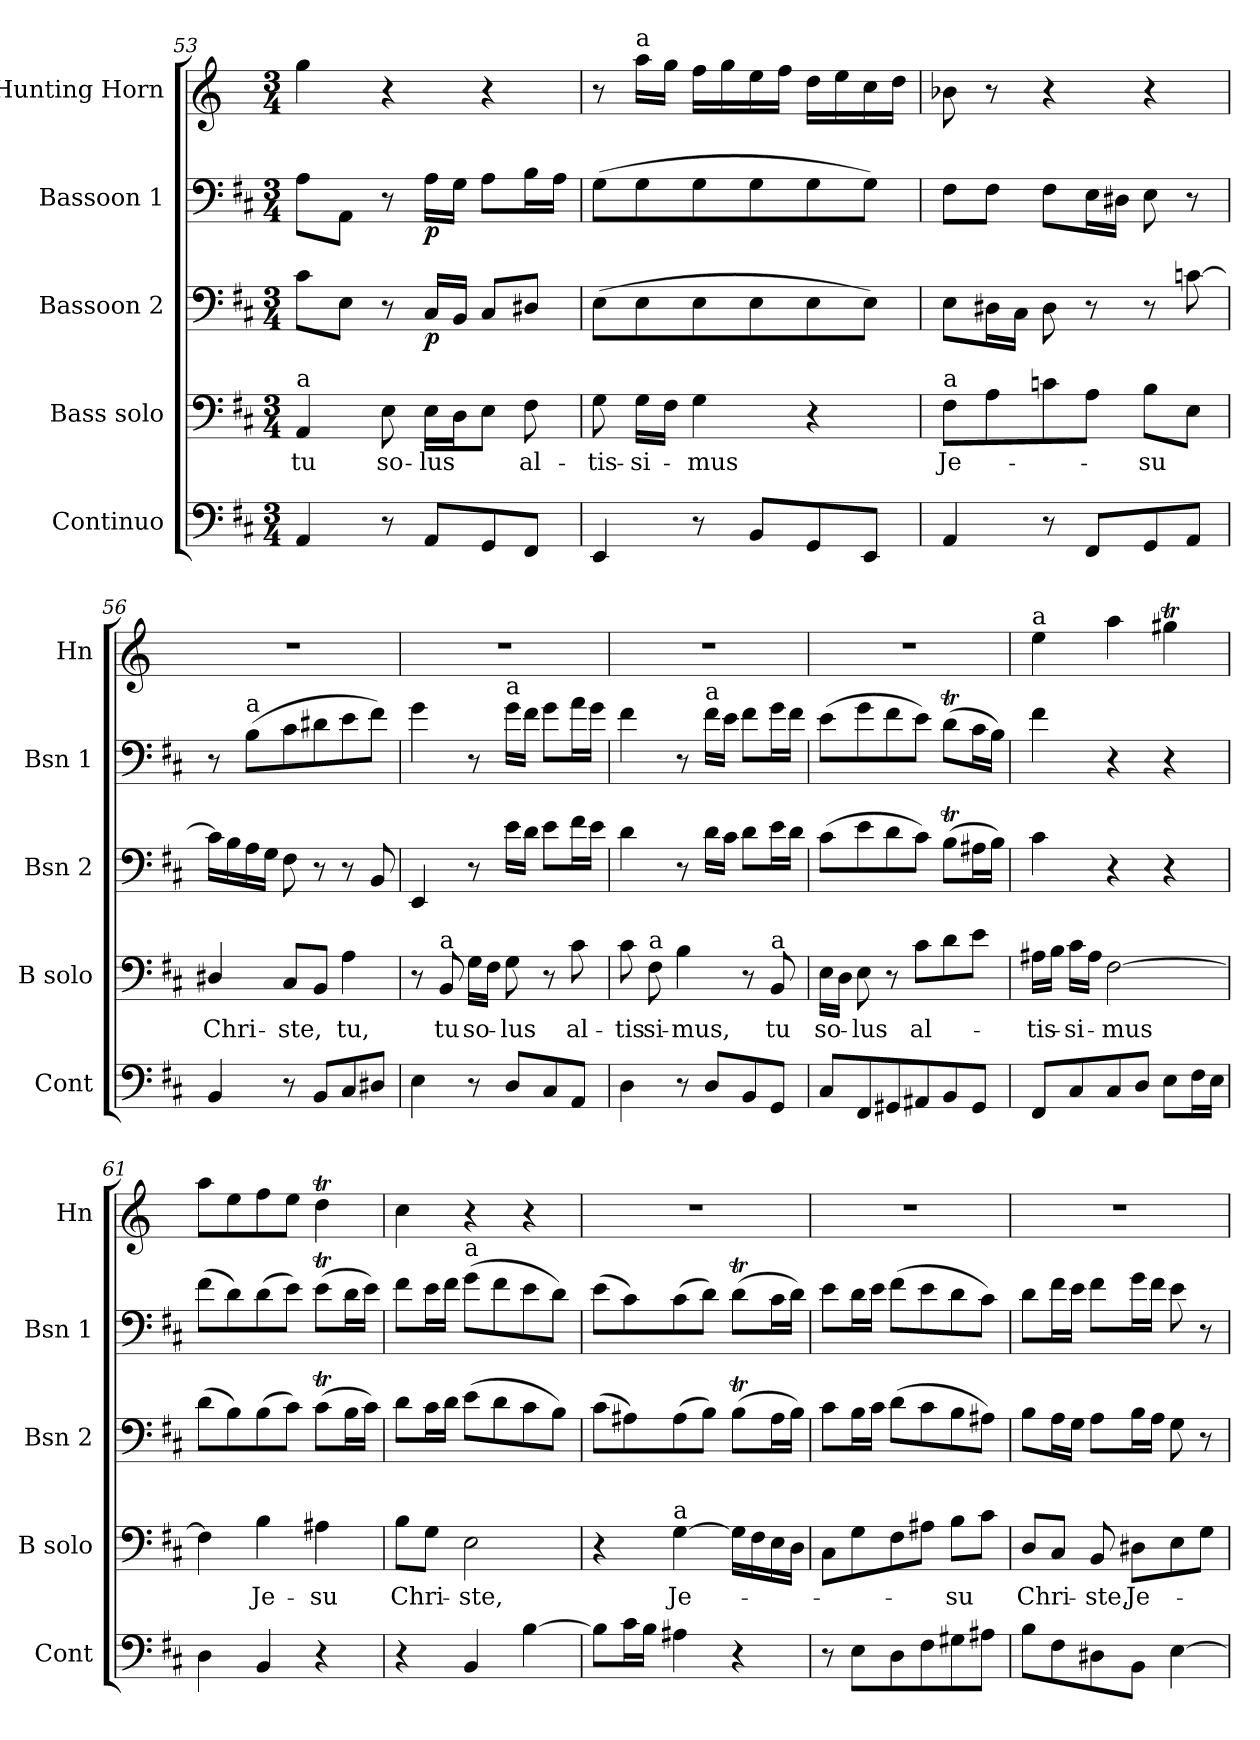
**kern	**kern	**text	**kern	**dynam	**kern	**dynam	**kern
*part5	*part4	*part4	*part3	*part3	*part2	*part2	*part1
*staff5	*staff4	*staff4	*staff3	*staff3	*staff2	*staff2	*staff1
*I"Continuo	*I"Bass solo	*	*I"Bassoon 2	*	*I"Bassoon 1	*	*I"Hunting Horn
*I'Cont	*I'B solo	*	*I'Bsn 2	*	*I'Bsn 1	*	*I'Hn
!!LO:LB:g=z
*clefF4	*clefF4	*	*clefF4	*	*clefF4	*	*clefG2
*	*	*	*	*	*	*	*ITrd6c10
*k[f#c#]	*k[f#c#]	*	*k[f#c#]	*	*k[f#c#]	*	*k[f#c#]
*M3/4	*M3/4	*	*M3/4	*	*M3/4	*	*M3/4
=53	=53	=53	=53	=53	=53	=53	=53
!	!LO:TX:a:t=a	!	!	!	!	!	!
!	!	!LO:LY:b	!	!	!	!	!
4AA/	4AA/	tu	8c#\L	.	8A\L	.	4a\
.	.	.	8E\J	.	8AA\J	.	.
!	!	!LO:LY:b	!	!	!	!	!
8r	8E\	so-	8r	.	8r	.	4r
!	!	!LO:LY:b	!	!LO:DY:b	!	!LO:DY:b	!
8AA/L	16E\LL	-lus	16C#/LL	p	16A\LL	p	.
.	16D\J	.	16BB/JJ	.	16G\JJ	.	.
8GG/	8E\J	.	8C#/L	.	8A\L	.	4r
!	!	!LO:LY:b	!	!	!	!	!
8FF#/J	8F#\	al-	8D#X/J	.	16B\L	.	.
.	.	.	.	.	16A\JJ	.	.
=54	=54	=54	=54	=54	=54	=54	=54
!	!	!LO:LY:b	!	!	!	!	!
4EE/	8G\	-tis-	(8E\L	.	(8G\L	.	8r
!	!	!	!	!	!	!	!LO:TX:a:t=a
!	!	!LO:LY:b	!	!	!	!	!
.	16G\LL	-si-	8E\	.	8G\	.	16b\LL
.	16F#\JJ	.	.	.	.	.	16a\JJ
!	!	!LO:LY:b	!	!	!	!	!
8r	4G\	-mus	8E\	.	8G\	.	16g\LL
.	.	.	.	.	.	.	16a\
8BB/L	.	.	8E\	.	8G\	.	16f#\
.	.	.	.	.	.	.	16g\JJ
8GG/	4r	.	8E\	.	8G\	.	16e\LL
.	.	.	.	.	.	.	16f#\
8EE/J	.	.	8E\J)	.	8G\J)	.	16d\
.	.	.	.	.	.	.	16e\JJ
=55	=55	=55	=55	=55	=55	=55	=55
!	!LO:TX:a:t=a	!	!	!	!	!	!
!	!	!LO:LY:b	!	!	!	!	!
4AA/	8F#\L	Je-	8E\L	.	8F#\L	.	8cn\
.	8A\	.	16D#X\L	.	8F#\J	.	8r
.	.	.	16C#\JJ	.	.	.	.
8r	8cn\	.	8D#\	.	8F#\L	.	4r
8FF#/L	8A\J	.	8r	.	16E\L	.	.
.	.	.	.	.	16D#X\JJ	.	.
!	!	!LO:LY:b	!	!	!	!	!
8GG/	8B\L	-su	8r	.	8E\	.	4r
8AA/J	8E\J	.	[8cn\	.	8r	.	.
=56	=56	=56	=56	=56	=56	=56	=56
!	!	!LO:LY:b	!	!	!	!	!
4BB/	4D#X/	Chri-	16c\LL]	.	8r	.	2.r
.	.	.	16B\	.	.	.	.
!	!	!	!	!	!LO:TX:a:t=a	!	!
.	.	.	16A\	.	(8B\L	.	.
.	.	.	16G\JJ	.	.	.	.
!	!	!LO:LY:b	!	!	!	!	!
8r	8C#/L	-ste,	8F#\	.	8c#\	.	.
8BB/L	8BB/J	.	8r	.	8d#X\	.	.
!	!	!LO:LY:b	!	!	!	!	!
8C#/	4A\	tu,	8r	.	8e\	.	.
8D#X/J	.	.	8BB/	.	8f#\J)	.	.
=57	=57	=57	=57	=57	=57	=57	=57
4E\	8r	.	4EE/	.	4g\	.	2.r
!	!LO:TX:a:t=a	!	!	!	!	!	!
!	!	!LO:LY:b	!	!	!	!	!
.	8BB/	tu	.	.	.	.	.
!	!	!LO:LY:b	!	!	!	!	!
8r	16G\LL	so-	8r	.	8r	.	.
.	16F#\JJ	.	.	.	.	.	.
!	!	!	!	!	!LO:TX:a:t=a	!	!
!	!	!LO:LY:b	!	!	!	!	!
8D/L	8G\	-lus	16e\LL	.	16g\LL	.	.
.	.	.	16d\JJ	.	16f#\JJ	.	.
8C#/	8r	.	8e\L	.	8g\L	.	.
!	!	!LO:LY:b	!	!	!	!	!
8AA/J	8c#\	al-	16f#\L	.	16a\L	.	.
.	.	.	16e\JJ	.	16g\JJ	.	.
!!LO:LB:g=z
=58	=58	=58	=58	=58	=58	=58	=58
!	!	!LO:LY:b	!	!	!	!	!
4D\	8c#\	-tis	4d\	.	4f#\	.	2.r
!	!LO:TX:a:t=a	!	!	!	!	!	!
!	!	!LO:LY:b	!	!	!	!	!
.	8F#\	-si-	.	.	.	.	.
!	!	!LO:LY:b	!	!	!	!	!
8r	4B\	-mus,	8r	.	8r	.	.
!	!	!	!	!	!LO:TX:a:t=a	!	!
8D/L	.	.	16d\LL	.	16f#\LL	.	.
.	.	.	16c#\JJ	.	16e\JJ	.	.
8BB/	8r	.	8d\L	.	8f#\L	.	.
!	!LO:TX:a:t=a	!	!	!	!	!	!
!	!	!LO:LY:b	!	!	!	!	!
8GG/J	8BB/	tu	16e\L	.	16g\L	.	.
.	.	.	16d\JJ	.	16f#\JJ	.	.
=59	=59	=59	=59	=59	=59	=59	=59
!	!	!LO:LY:b	!	!	!	!	!
8C#/L	16E\LL	so-	(8c#\L	.	(8e\L	.	2.r
.	16D\JJ	.	.	.	.	.	.
!	!	!LO:LY:b	!	!	!	!	!
8FF#/	8E\	-lus	8e\	.	8g\	.	.
8GG#X/	8r	.	8d\	.	8f#\	.	.
!	!	!LO:LY:b	!	!	!	!	!
8AA#X/	8c#\L	al-	8c#\J)	.	8e\J)	.	.
8BB/	8d\	.	(8BT\L	.	(8dT\L	.	.
8GG#/J	8e\J	.	16A#X\L	.	16c#\L	.	.
.	.	.	16B\JJ)	.	16B\JJ)	.	.
=60	=60	=60	=60	=60	=60	=60	=60
!	!	!	!	!	!	!	!LO:TX:a:t=a
!	!	!LO:LY:b	!	!	!	!	!
8FF#/L	16A#X\LL	-tis-	4c#\	.	4f#\	.	4f#\
.	16B\JJ	.	.	.	.	.	.
!	!	!LO:LY:b	!	!	!	!	!
8C#/	16c#\LL	-si-	.	.	.	.	.
.	16A#\JJ	.	.	.	.	.	.
!	!	!LO:LY:b	!	!	!	!	!
8C#/	[2F#\	-mus	4r	.	4r	.	4b\
8D/J	.	.	.	.	.	.	.
8E\L	.	.	4r	.	4r	.	4a#Xt\
16F#\L	.	.	.	.	.	.	.
16E\JJ	.	.	.	.	.	.	.
=61	=61	=61	=61	=61	=61	=61	=61
4D\	4F#\]	.	(8d\L	.	(8f#\L	.	8b\L
.	.	.	8B\)	.	8d\)	.	8f#\
!	!	!LO:LY:b	!	!	!	!	!
4BB/	4B\	Je-	(8B\	.	(8d\	.	8g\
.	.	.	8c#\J)	.	8e\J)	.	8f#\J
!	!	!LO:LY:b	!	!	!	!	!
4r	4A#X\	-su	(8c#t\L	.	(8eT\L	.	4eT\
.	.	.	16B\L	.	16d\L	.	.
.	.	.	16c#\JJ)	.	16e\JJ)	.	.
=62	=62	=62	=62	=62	=62	=62	=62
!	!	!LO:LY:b	!	!	!	!	!
4r	8B\L	Chri-	8d\L	.	8f#\L	.	4d\
.	8G\J	.	16c#\L	.	16e\L	.	.
.	.	.	16d\JJ	.	16f#\JJ	.	.
!	!	!	!	!	!LO:TX:a:t=a	!	!
!	!	!LO:LY:b	!	!	!	!	!
4BB/	2E\	-ste,	(8e\L	.	(8g\L	.	4r
.	.	.	8d\	.	8f#\	.	.
[4B\	.	.	8c#\	.	8e\	.	4r
.	.	.	8B\J)	.	8d\J)	.	.
=63	=63	=63	=63	=63	=63	=63	=63
8B\L]	4r	.	(8c#\L	.	(8e\L	.	2.r
16c#\L	.	.	8A#X\)	.	8c#\)	.	.
16B\JJ	.	.	.	.	.	.	.
!	!LO:TX:a:t=a	!	!	!	!	!	!
!	!	!LO:LY:b	!	!	!	!	!
4A#X\	[4G\	Je-	(8A#\	.	(8c#\	.	.
.	.	.	8B\J)	.	8d\J)	.	.
4r	16G\LL]	.	(8BT\L	.	(8dT\L	.	.
.	16F#\	.	.	.	.	.	.
.	16E\	.	16A#\L	.	16c#\L	.	.
.	16D\JJ	.	16B\JJ)	.	16d\JJ)	.	.
!!LO:PB:g=z
=64	=64	=64	=64	=64	=64	=64	=64
8r	8C#\L	.	8c#\L	.	8e\L	.	2.r
8E\L	8G\	.	16B\L	.	16d\L	.	.
.	.	.	16c#\JJ	.	16e\JJ	.	.
8D\	8F#\	.	(8d\L	.	(8f#\L	.	.
8F#\	8A#X\J	.	8c#\	.	8e\	.	.
!	!	!LO:LY:b	!	!	!	!	!
8G#X\	8B\L	-su	8B\	.	8d\	.	.
8A#X\J	8c#\J	.	8A#X\J)	.	8c#\J)	.	.
=65	=65	=65	=65	=65	=65	=65	=65
!	!	!LO:LY:b	!	!	!	!	!
8B\L	8D/L	Chri-	8B\L	.	8d\L	.	2.r
8F#\	8C#/J	.	16A\L	.	16f#\L	.	.
.	.	.	16G\JJ	.	16e\JJ	.	.
!	!	!LO:LY:b	!	!	!	!	!
8D#X\	8BB/	-ste,	8A\L	.	8f#\L	.	.
!	!	!LO:LY:b	!	!	!	!	!
8BB\J	8D#X\L	Je-	16B\L	.	16g\L	.	.
.	.	.	16A\JJ	.	16f#\JJ	.	.
[4E\	8E\	.	8G\	.	8e\	.	.
.	8G\J	.	8r	.	8r	.	.
=	=	=	=	=	=	=	=
*-	*-	*-	*-	*-	*-	*-	*-
